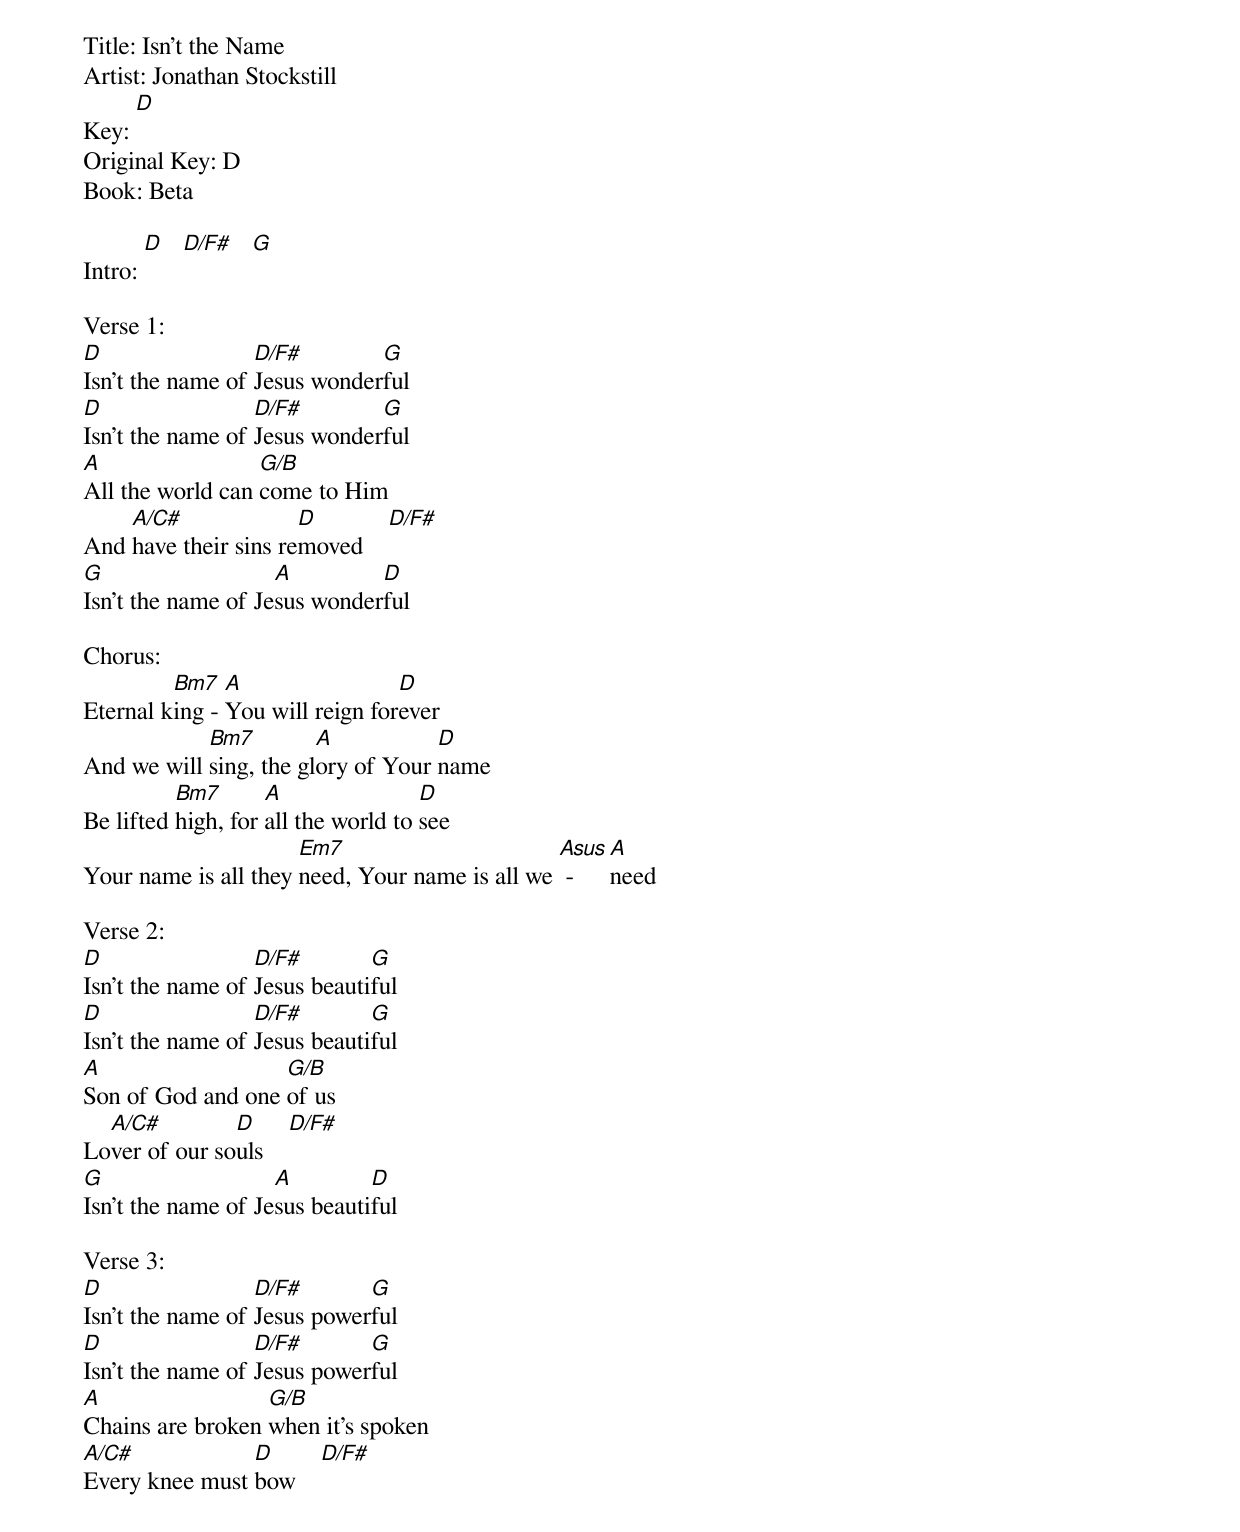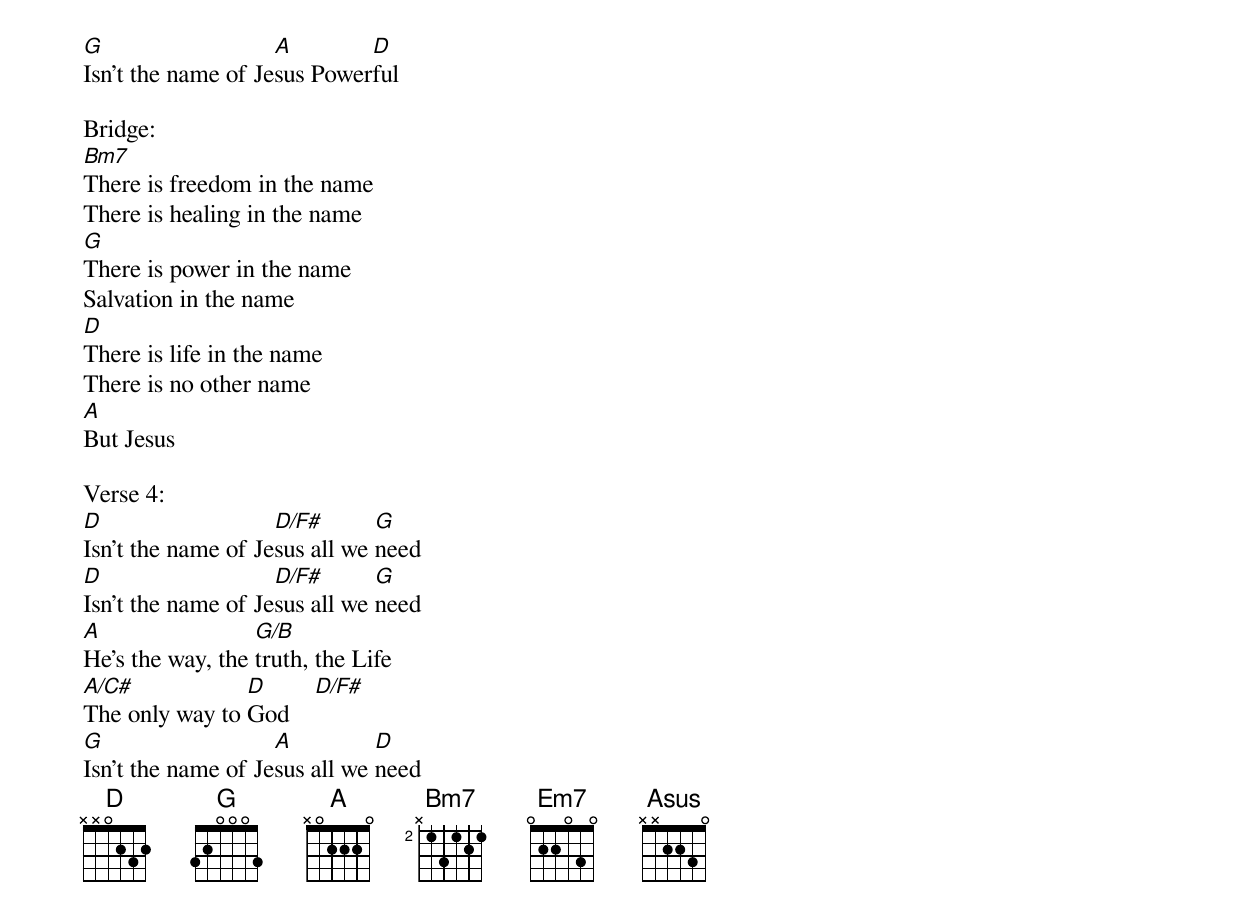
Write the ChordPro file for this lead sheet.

Title: Isn’t the Name
Artist: Jonathan Stockstill
Key: [D]
Original Key: D
Book: Beta

Intro: [D]   [D/F#]   [G]

Verse 1:
[D]Isn't the name of [D/F#]Jesus wonder[G]ful
[D]Isn't the name of [D/F#]Jesus wonder[G]ful
[A]All the world can [G/B]come to Him
And [A/C#]have their sins re[D]moved    [D/F#]
[G]Isn't the name of Je[A]sus wonder[D]ful

Chorus:
Eternal k[Bm7]ing - [A]You will reign for[D]ever
And we will [Bm7]sing, the gl[A]ory of Your [D]name
Be lifted [Bm7]high, for [A]all the world to [D]see
Your name is all they [Em7]need, Your name is all we [Asus] - [A]need

Verse 2:
[D]Isn't the name of [D/F#]Jesus beauti[G]ful
[D]Isn't the name of [D/F#]Jesus beauti[G]ful
[A]Son of God and one [G/B]of us
Lo[A/C#]ver of our so[D]uls    [D/F#]
[G]Isn’t the name of Je[A]sus beauti[D]ful

Verse 3:
[D]Isn't the name of [D/F#]Jesus power[G]ful
[D]Isn't the name of [D/F#]Jesus power[G]ful
[A]Chains are broken [G/B]when it’s spoken
[A/C#]Every knee must [D]bow    [D/F#]
[G]Isn’t the name of Je[A]sus Power[D]ful

Bridge:
[Bm7]There is freedom in the name
There is healing in the name
[G]There is power in the name
Salvation in the name
[D]There is life in the name
There is no other name
[A]But Jesus

Verse 4:
[D]Isn’t the name of Je[D/F#]sus all we [G]need
[D]Isn’t the name of Je[D/F#]sus all we [G]need
[A]He’s the way, the [G/B]truth, the Life
[A/C#]The only way to [D]God    [D/F#]
[G]Isn’t the name of Je[A]sus all we [D]need
